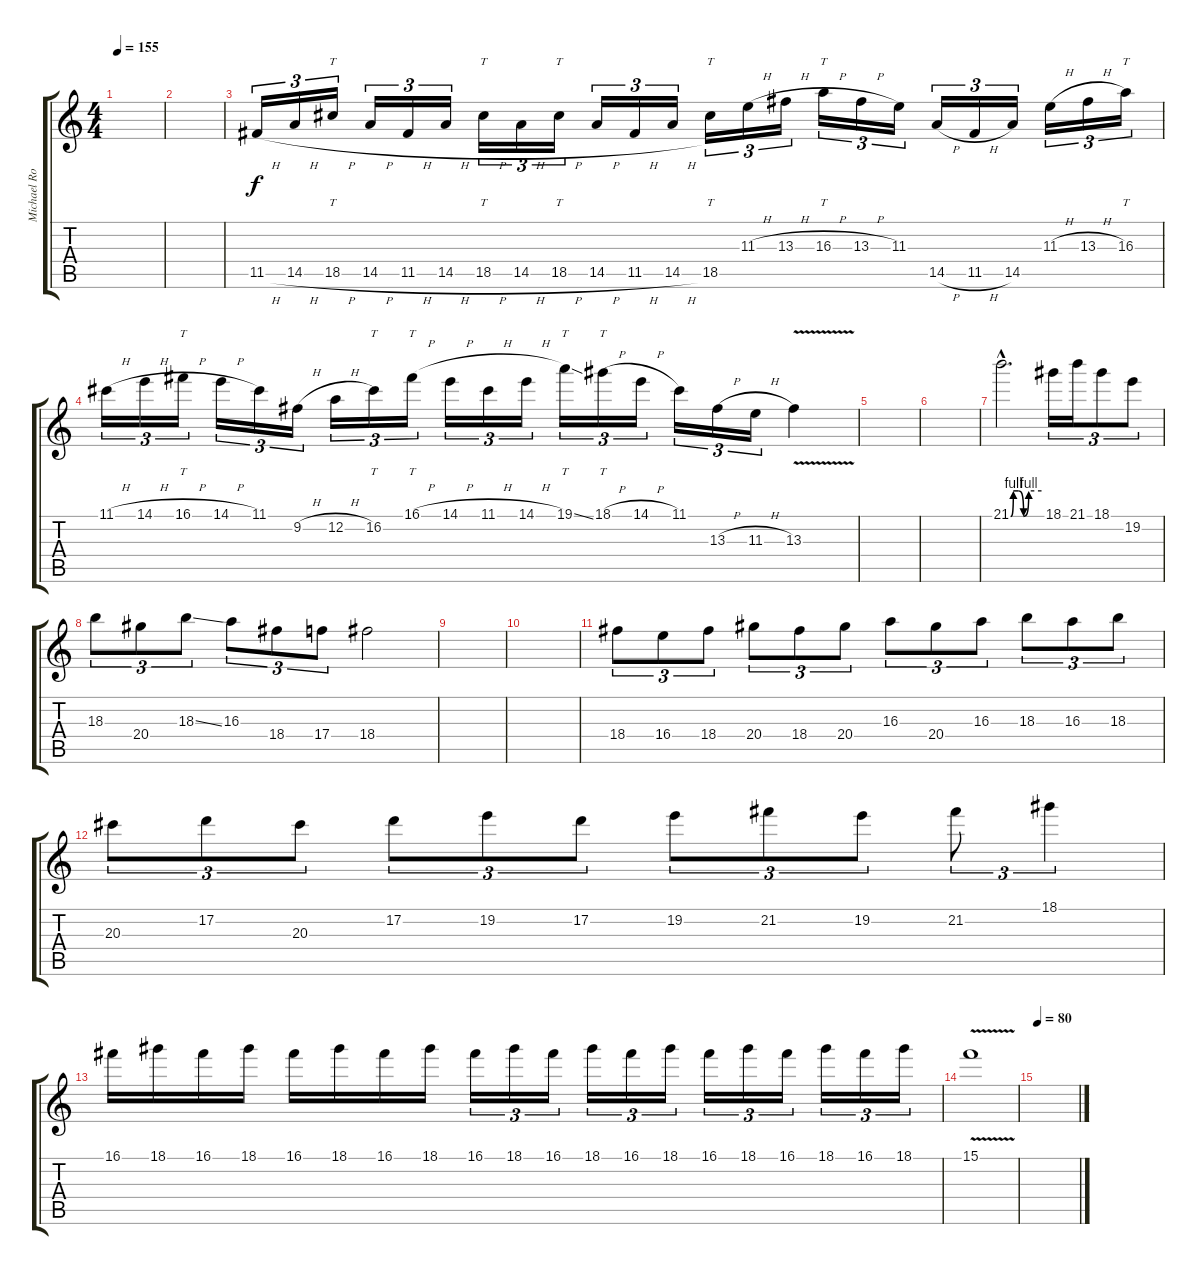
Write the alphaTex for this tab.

\track ("Michael Romeo - SOLO" "Michael Ro") {instrument distortionguitar}
\staff {score tabs}
\tuning (D4 A3 F3 C3 G2 D2) {hide}
\ts (4 4)
\tempo 155
\clef g2
\ks c
|
|
11.5{h}.16{tu (3 2)} 14.5{h}.16{tu (3 2)} 18.5{h}.16{tt tu (3 2)} 14.5{h}.16{tu (3 2)} 11.5{h}.16{tu (3 2)} 14.5{h}.16{tu (3 2)} 18.5{h}.16{tt tu (3 2)} 14.5{h}.16{tu (3 2)} 18.5{h}.16{tt tu (3 2)} 14.5{h}.16{tu (3 2)} 11.5{h}.16{tu (3 2)} 14.5{h}.16{tu (3 2)} 18.5.16{tt tu (3 2)} 11.3{h}.16{tu (3 2)} 13.3{h}.16{tu (3 2)} 16.3{h}.16{tt tu (3 2)} 13.3{h}.16{tu (3 2)} 11.3.16{tu (3 2)} 14.5{h}.16{tu (3 2)} 11.5{h}.16{tu (3 2)} 14.5.16{tu (3 2)} 11.3{h}.16{tu (3 2)} 13.3{h}.16{tu (3 2)} 16.3.16{tt tu (3 2)} |
11.1{h}.16{tu (3 2)} 14.1{h}.16{tu (3 2)} 16.1{h}.16{tt tu (3 2)} 14.1{h}.16{tu (3 2)} 11.1.16{tu (3 2)} 9.2{h}.16{tu (3 2)} 12.2{h}.16{tu (3 2)} 16.2.16{tt tu (3 2)} 16.1{h}.16{tt tu (3 2)} 14.1{h}.16{tu (3 2)} 11.1{h}.16{tu (3 2)} 14.1{h}.16{tu (3 2)} 19.1{ss}.16{tt tu (3 2)} 18.1{h}.16{tt tu (3 2)} 14.1{h}.16{tu (3 2)} 11.1.16{tu (3 2)} 13.3{h}.16{tu (3 2)} 11.3{h}.16{tu (3 2)} 13.3{v}.4 |
|
|
21.1{be (custom 0 0 5 4 15 4 25 0 35 4 60 4) hac}.2{d} 18.1.16{tu (3 2)} 21.1.16{tu (3 2)} 18.1.8{tu (3 2)} 19.2.8{tu (3 2)} |
18.3.8{tu (3 2)} 20.4.8{tu (3 2)} 18.3{ss}.8{tu (3 2)} 16.3.8{tu (3 2)} 18.4.8{tu (3 2)} 17.4.8{tu (3 2)} 18.4.2 |
|
|
18.4.8{tu (3 2)} 16.4.8{tu (3 2)} 18.4.8{tu (3 2)} 20.4.8{tu (3 2)} 18.4.8{tu (3 2)} 20.4.8{tu (3 2)} 16.3.8{tu (3 2)} 20.4.8{tu (3 2)} 16.3.8{tu (3 2)} 18.3.8{tu (3 2)} 16.3.8{tu (3 2)} 18.3.8{tu (3 2)} |
20.3.8{tu (3 2)} 17.2.8{tu (3 2)} 20.3.8{tu (3 2)} 17.2.8{tu (3 2)} 19.2.8{tu (3 2)} 17.2.8{tu (3 2)} 19.2.8{tu (3 2)} 21.2.8{tu (3 2)} 19.2.8{tu (3 2)} 21.2.8{tu (3 2)} 18.1.4{tu (3 2)} |
16.1.16 18.1.16 16.1.16 18.1.16 16.1.16 18.1.16 16.1.16 18.1.16 16.1.16{tu (3 2)} 18.1.16{tu (3 2)} 16.1.16{tu (3 2)} 18.1.16{tu (3 2)} 16.1.16{tu (3 2)} 18.1.16{tu (3 2)} 16.1.16{tu (3 2)} 18.1.16{tu (3 2)} 16.1.16{tu (3 2)} 18.1.16{tu (3 2)} 16.1.16{tu (3 2)} 18.1.16{tu (3 2)} |
15.1{v}.1 |
\tempo 80
